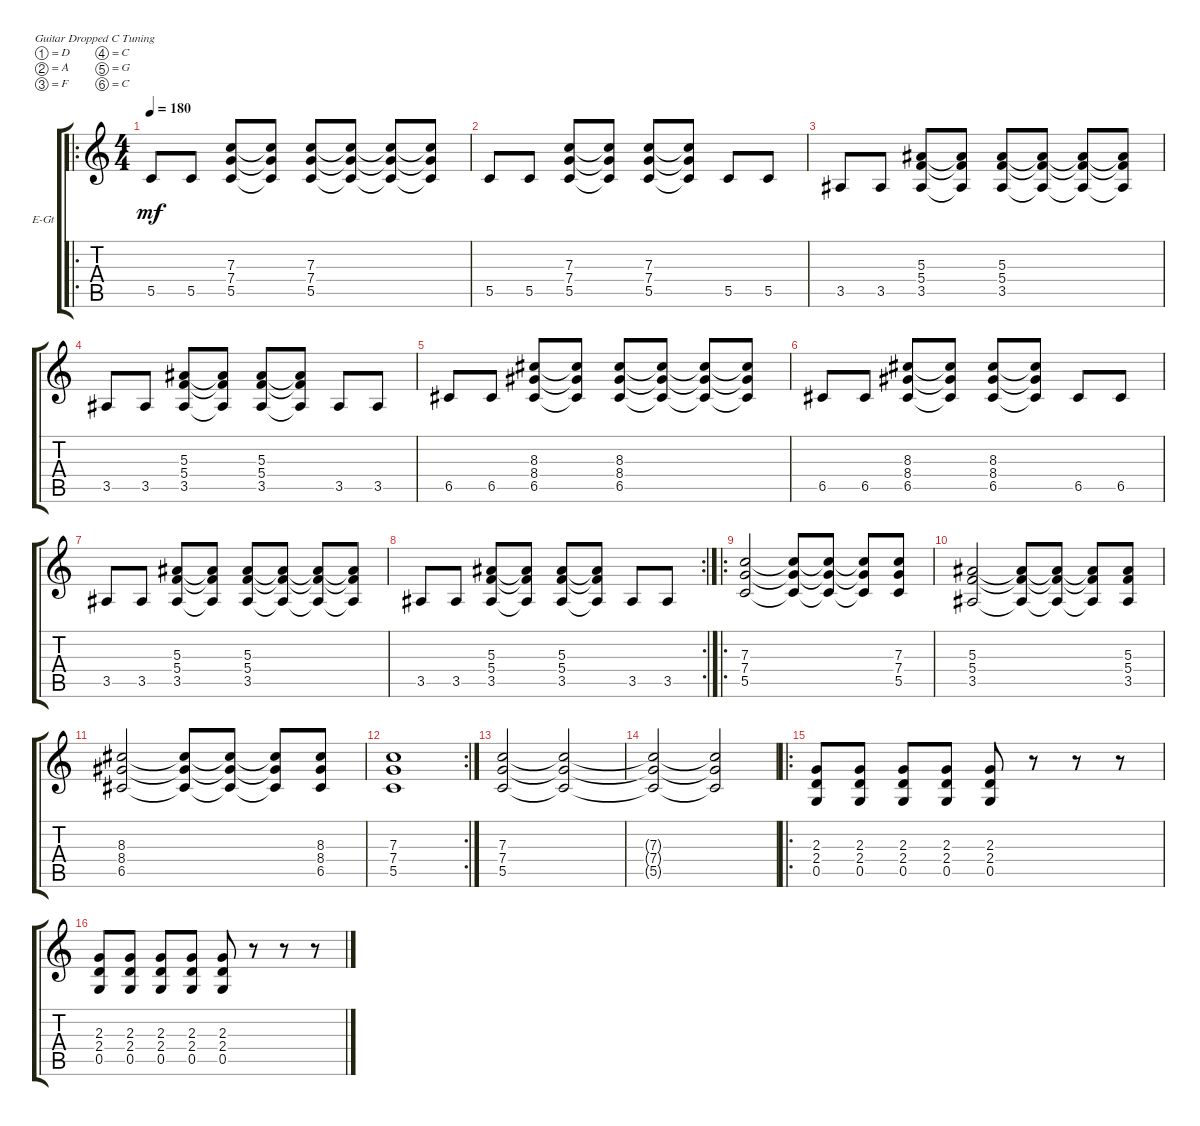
\bracketExtendMode groupsimilarinstruments
\firstSystemTrackNameOrientation horizontal
\otherSystemsTrackNameOrientation horizontal
\track ("Electric Guitar 2" "E-Gt") {instrument distortionguitar}
\staff {score tabs}
\tuning (D4 A3 F3 C3 G2 C2)
\ro
\ts (4 4)
\tempo 180
\clef g2
\ks c
5.5.8{dy mf} 5.5.8 (7.3 5.5 7.4).8 (5.5{t} 7.3{t} 7.4{t}).8 (5.5 7.3 7.4).8 (5.5{t} 7.3{t} 7.4{t}).8 (5.5{t} 7.3{t} 7.4{t}).8 (5.5{t} 7.3{t} 7.4{t}).8 |
5.5.8 5.5.8 (7.3 5.5 7.4).8 (5.5{t} 7.3{t} 7.4{t}).8 (5.5 7.3 7.4).8 (5.5{t} 7.3{t} 7.4{t}).8 5.5.8 5.5.8 |
3.5.8 3.5.8 (3.5 5.3 5.4).8 (5.4{t} 5.3{t} 3.5{t}).8 (5.4 5.3 3.5).8 (5.4{t} 5.3{t} 3.5{t}).8 (5.4{t} 5.3{t} 3.5{t}).8 (5.4{t} 5.3{t} 3.5{t}).8 |
3.5.8 3.5.8 (3.5 5.3 5.4).8 (5.4{t} 5.3{t} 3.5{t}).8 (5.4 5.3 3.5).8 (5.4{t} 5.3{t} 3.5{t}).8 3.5.8 3.5.8 |
6.5.8 6.5.8 (6.5 8.4 8.3).8 (6.5{t} 8.4{t} 8.3{t}).8 (6.5 8.4 8.3).8 (6.5{t} 8.4{t} 8.3{t}).8 (6.5{t} 8.4{t} 8.3{t}).8 (6.5{t} 8.4{t} 8.3{t}).8 |
6.5.8 6.5.8 (6.5 8.4 8.3).8 (6.5{t} 8.4{t} 8.3{t}).8 (6.5 8.4 8.3).8 (6.5{t} 8.4{t} 8.3{t}).8 6.5.8 6.5.8 |
3.5.8 3.5.8 (3.5 5.3 5.4).8 (5.4{t} 5.3{t} 3.5{t}).8 (5.4 5.3 3.5).8 (5.4{t} 5.3{t} 3.5{t}).8 (5.4{t} 5.3{t} 3.5{t}).8 (5.4{t} 5.3{t} 3.5{t}).8 |
\rc 2
3.5.8 3.5.8 (3.5 5.3 5.4).8 (5.4{t} 5.3{t} 3.5{t}).8 (5.4 5.3 3.5).8 (5.4{t} 5.3{t} 3.5{t}).8 3.5.8 3.5.8 |
\ro
(5.5 7.4 7.3).2 (5.5{t} 7.4{t} 7.3{t}).8 (5.5{t} 7.4{t} 7.3{t}).8 (5.5{t} 7.4{t} 7.3{t}).8 (5.5 7.4 7.3).8 |
(3.5 5.4 5.3).2 (3.5{t} 5.4{t} 5.3{t}).8 (3.5{t} 5.4{t} 5.3{t}).8 (3.5{t} 5.4{t} 5.3{t}).8 (3.5 5.4 5.3).8 |
(6.5 8.4 8.3).2 (6.5{t} 8.4{t} 8.3{t}).8 (6.5{t} 8.4{t} 8.3{t}).8 (6.5{t} 8.4{t} 8.3{t}).8 (6.5 8.4 8.3).8 |
\rc 2
(5.5 7.4 7.3).1 |
(5.5 7.4 7.3).2 (5.5{t} 7.4{t} 7.3{t}).2 |
(5.5{t} 7.4{t} 7.3{t}).2 (5.5{t} 7.4{t} 7.3{t}).2 |
\ro
(0.5 2.4 2.3).8 (2.4 0.5 2.3).8 (0.5 2.4 2.3).8 (2.4 0.5 2.3).8 (2.4 0.5 2.3).8 r.8 r.8 r.8 |
(0.5 2.4 2.3).8 (2.4 0.5 2.3).8 (0.5 2.4 2.3).8 (2.4 0.5 2.3).8 (2.4 0.5 2.3).8 r.8 r.8 r.8
